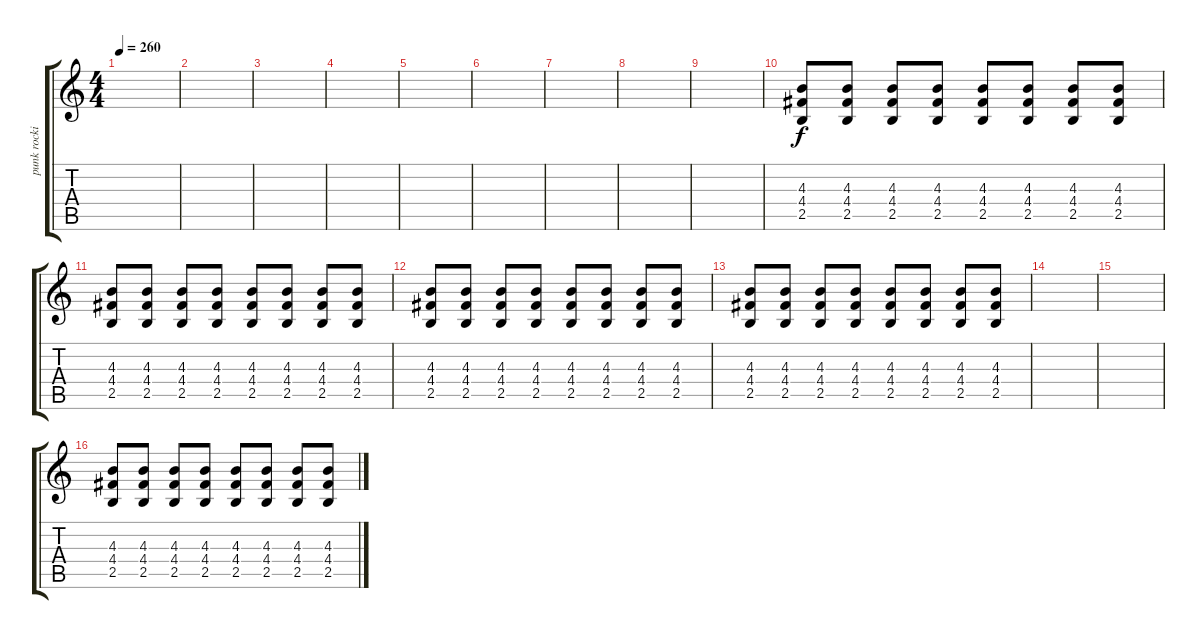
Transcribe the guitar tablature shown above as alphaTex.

\track ("punk rocking guitar" "punk rocki") {instrument overdrivenguitar}
\staff {score tabs}
\tuning (E4 B3 G3 D3 A2 E2) {hide}
\ts (4 4)
\tempo 260
\clef g2
\ks c
|
|
|
|
|
|
|
|
|
(4.3 4.4 2.5).8 (4.3 4.4 2.5).8 (4.3 4.4 2.5).8 (4.3 4.4 2.5).8 (4.3 4.4 2.5).8 (4.3 4.4 2.5).8 (4.3 4.4 2.5).8 (4.3 4.4 2.5).8 |
(4.3 4.4 2.5).8 (4.3 4.4 2.5).8 (4.3 4.4 2.5).8 (4.3 4.4 2.5).8 (4.3 4.4 2.5).8 (4.3 4.4 2.5).8 (4.3 4.4 2.5).8 (4.3 4.4 2.5).8 |
(4.3 4.4 2.5).8 (4.3 4.4 2.5).8 (4.3 4.4 2.5).8 (4.3 4.4 2.5).8 (4.3 4.4 2.5).8 (4.3 4.4 2.5).8 (4.3 4.4 2.5).8 (4.3 4.4 2.5).8 |
(4.3 4.4 2.5).8 (4.3 4.4 2.5).8 (4.3 4.4 2.5).8 (4.3 4.4 2.5).8 (4.3 4.4 2.5).8 (4.3 4.4 2.5).8 (4.3 4.4 2.5).8 (4.3 4.4 2.5).8 |
|
|
(4.3 4.4 2.5).8 (4.3 4.4 2.5).8 (4.3 4.4 2.5).8 (4.3 4.4 2.5).8 (4.3 4.4 2.5).8 (4.3 4.4 2.5).8 (4.3 4.4 2.5).8 (4.3 4.4 2.5).8
